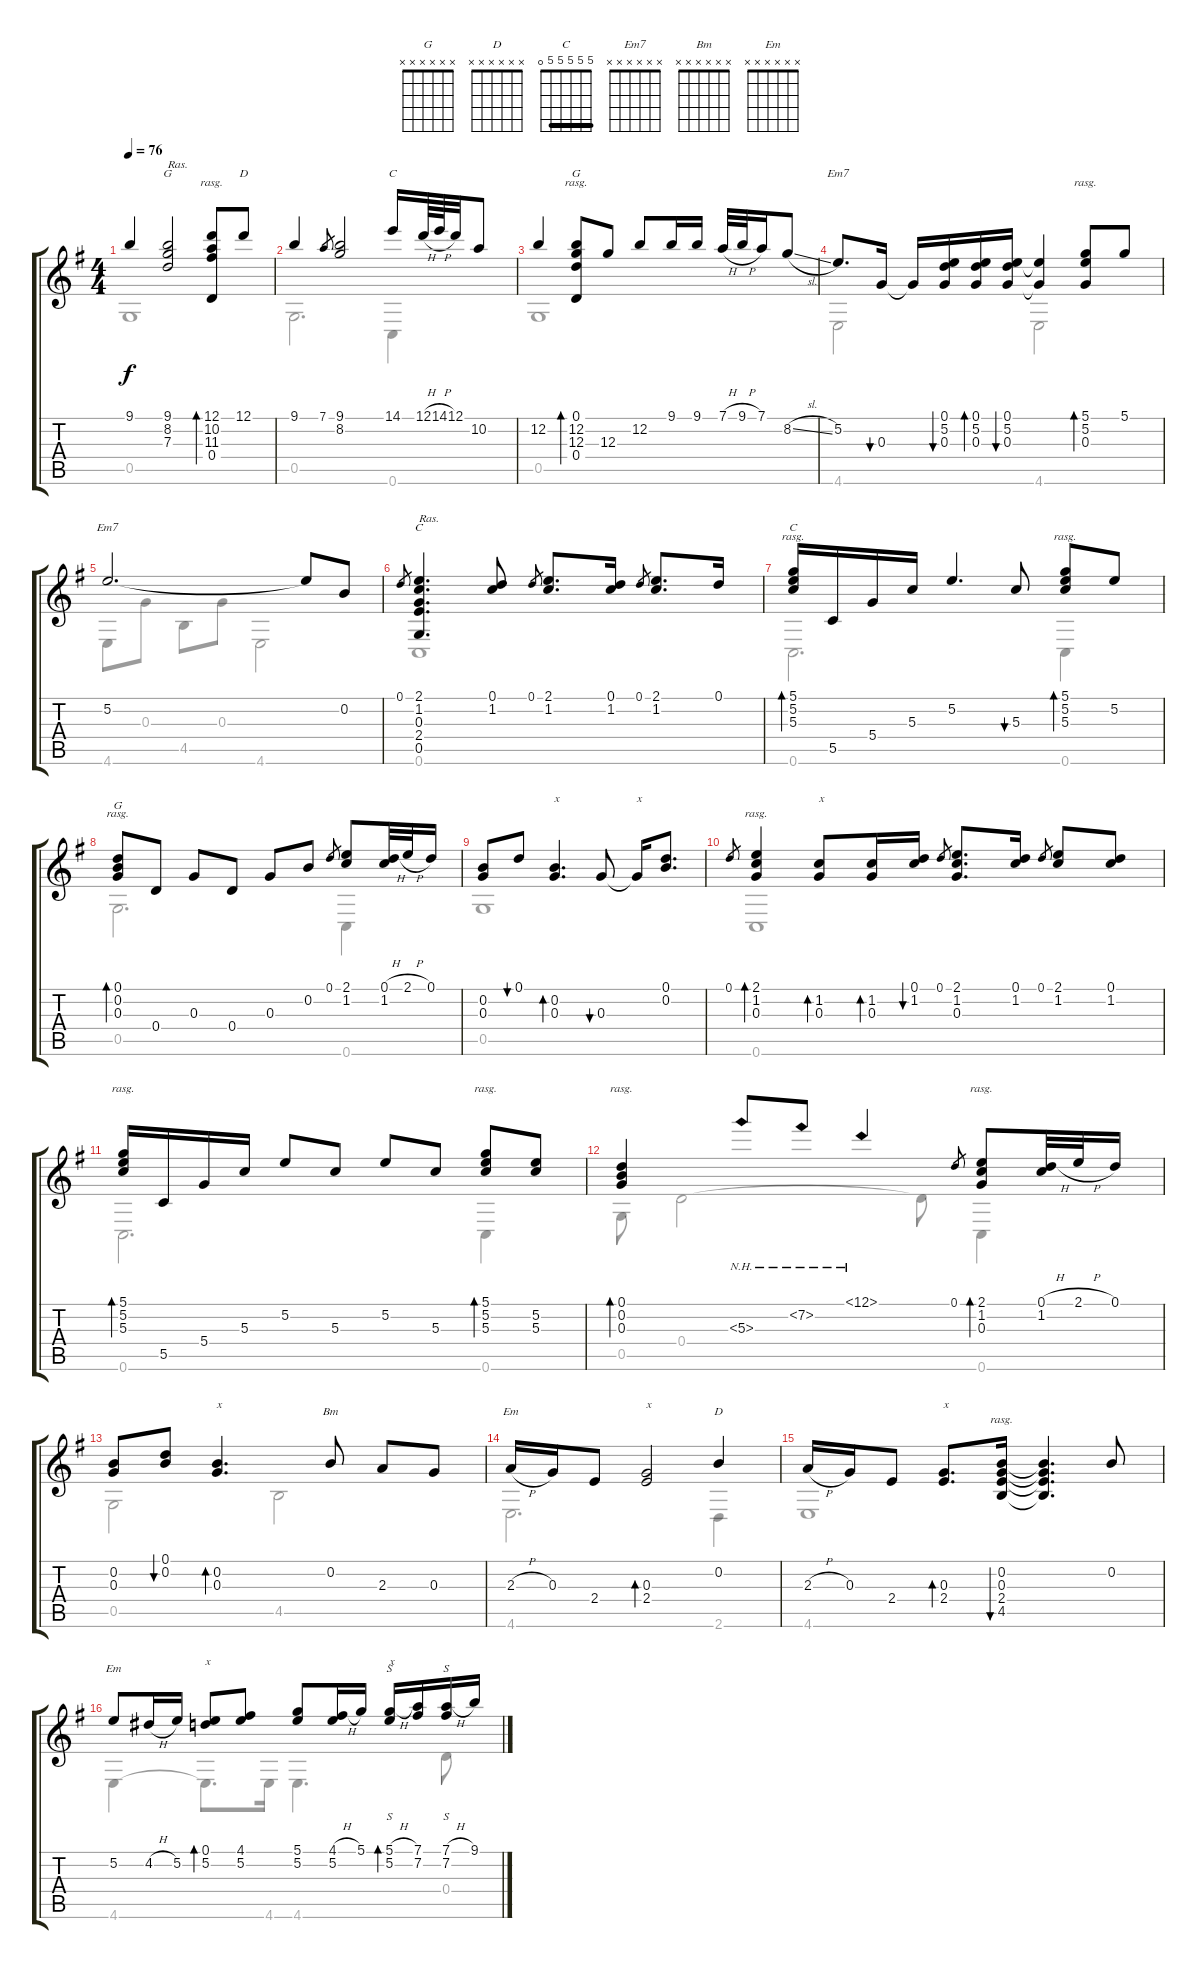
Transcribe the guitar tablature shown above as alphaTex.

\track "" {instrument acousticguitarsteel}
\staff {score tabs}
\tuning (D4 B3 G3 D3 G2 C2) {hide}
\chord ("G" 9 8 7 0 0 x) {firstfret 7}
\chord ("D" 12 10 11 0 x x) {firstfret 10}
\chord ("C" x x x x x x)
\chord ("G" 0 12 12 0 0 x) {firstfret 12}
\chord ("Em7" 0 5 0 5 4 4)
\chord ("Em7" x x x x x x)
\chord ("C" 2 1 0 2 0 0)
\chord ("C" 5 5 5 5 5 0) {barre 5}
\chord ("G" x x x x x x)
\chord ("Bm" x x x x x x)
\chord ("Em" x 0 0 2 4 4)
\chord ("D" x x x x x x)
\chord ("Em" x x x x x x)
\voice
\ts (4 4)
\tempo 76
\clef g2
\ks g
9.1.4{dy f} (9.1 8.2 7.3).2{ch "G" txt "Ras."} (12.1 10.2 11.3 0.4).8{bd 120 rasg ii} 12.1.8{ch "D"} |
9.1.4 7.1.8{gr} (9.1 8.2).2 14.1.16{ch "C"} 12.1{h}.64 14.1{h}.64 12.1.32 10.2.8 |
12.2.4 (0.1 12.2 12.3 0.4).8{bd 120 ch "G" rasg ii} 12.3.8 12.2.8 9.1.16 9.1.16 7.1{h}.32 9.1{h}.32 7.1.16 8.2{sl}.8 |
5.2.8{d ch "Em7"} 0.3.16{bu 30} 0.3{t}.16 (0.1 5.2 0.3).16{bu 60} (0.1 5.2 0.3).16{bd 60} (0.1 5.2 0.3).16{bu 60} (5.2{t} 0.3{t}).4 (5.1 5.2 0.3).8{bd 60 rasg ii} 5.1.8 |
5.2.2{d ch "Em7"} 5.2{t}.8 0.2.8 |
0.1.8{gr} (2.1 1.2 0.3 2.4 0.5).4{d ch "C" txt "Ras."} (0.1 1.2).8 0.1.8{gr} (2.1 1.2).8{d} (0.1 1.2).16 0.1.8{gr} (2.1 1.2).8{d} 0.1.16 |
(5.1 5.2 5.3).16{bd 120 ch "C" rasg ii} 5.5.16 5.4.16 5.3.16 5.2.4{d} 5.3.8{bu 120} (5.1 5.2 5.3).8{bd 120 rasg ii} 5.2.8 |
(0.1 0.2 0.3).8{bd 120 ch "G" rasg ii} 0.4.8 0.3.8 0.4.8 0.3.8 0.2.8 0.1.8{gr} (2.1 1.2).8 (0.1{h} 1.2).32 2.1{h}.32 0.1.16 |
(0.2 0.3).8 0.1.8{bu 120} (0.2 0.3).4{d bd 60 txt "x"} 0.3.8{bu 120} 0.3{t}.16{txt "x"} (0.1 0.2).8{d} |
0.1.8{gr} (2.1 1.2 0.3).4{bd 120 rasg ii} (1.2 0.3).8{bd 60 txt "x"} (1.2 0.3).16{bd 60} (0.1 1.2).16{bu 60} 0.1.8{gr} (2.1 1.2 0.3).8{d} (0.1 1.2).16 0.1.8{gr} (2.1 1.2).8 (0.1 1.2).8 |
(5.1 5.2 5.3).16{bd 120 rasg ii} 5.5.16 5.4.16 5.3.16 5.2.8 5.3.8 5.2.8 5.3.8 (5.1 5.2 5.3).8{bd 120 rasg ii} (5.2 5.3).8 |
(0.1 0.2 0.3).4{bd 120 rasg ii} 5.3{nh}.8 7.2{nh}.8 12.1{nh}.4 0.1.8{gr} (2.1 1.2 0.3).8{bd 120 rasg ii} (0.1{h} 1.2).32 2.1{h}.32 0.1.16 |
(0.2 0.3).8 (0.1 0.2).8{bu 60} (0.2 0.3).4{d bd 60 txt "x"} 0.2.8{ch "Bm"} 2.3.8 0.3.8 |
2.3{h}.16{ch "Em"} 0.3.16 2.4.8 (0.3 2.4).2{bd 60 txt "x"} 0.2.4{ch "D"} |
2.3{h}.16 0.3.16 2.4.8 (0.3 2.4).8{d bd 60 txt "x"} (0.2 0.3 2.4 4.5).16{bu 120 rasg ii} (0.2{t} 0.3{t} 2.4{t} 4.5{t}).4{d} 0.2.8 |
5.2.8{ch "Em"} 4.2{h}.16 5.2.16 (0.1 5.2).8{bd 60 txt "x"} (4.1 5.2).8 (5.1 5.2).8 (4.1{h} 5.2).16 5.1.16 (5.1{h} 5.2).16{s bd 60 txt "x"} (7.1 7.2).16 (7.1{h} 7.2).16{s} 9.1.16
\voice
\clef g2
\ottava regular
\simile none
\ks g
0.5.1{dy f} |
0.5.2{d} 0.6.4 |
0.5.1 |
4.6.2 4.6.2 |
4.6.8 0.3.8 4.5.8 0.3.8 4.6.2 |
0.6.1 |
0.6.2{d} 0.6.4 |
0.5.2{d} 0.6.4 |
0.5.1 |
0.6.1 |
0.6.2{d} 0.6.4 |
0.5.8 0.4.2 0.4{t}.8 0.6.4 |
0.5.2 4.5.2 |
4.6.2{d} 2.6.4 |
4.6.1 |
4.6.4 4.6{t}.8{d} 4.6.16 4.6.4{d} 0.4.8
